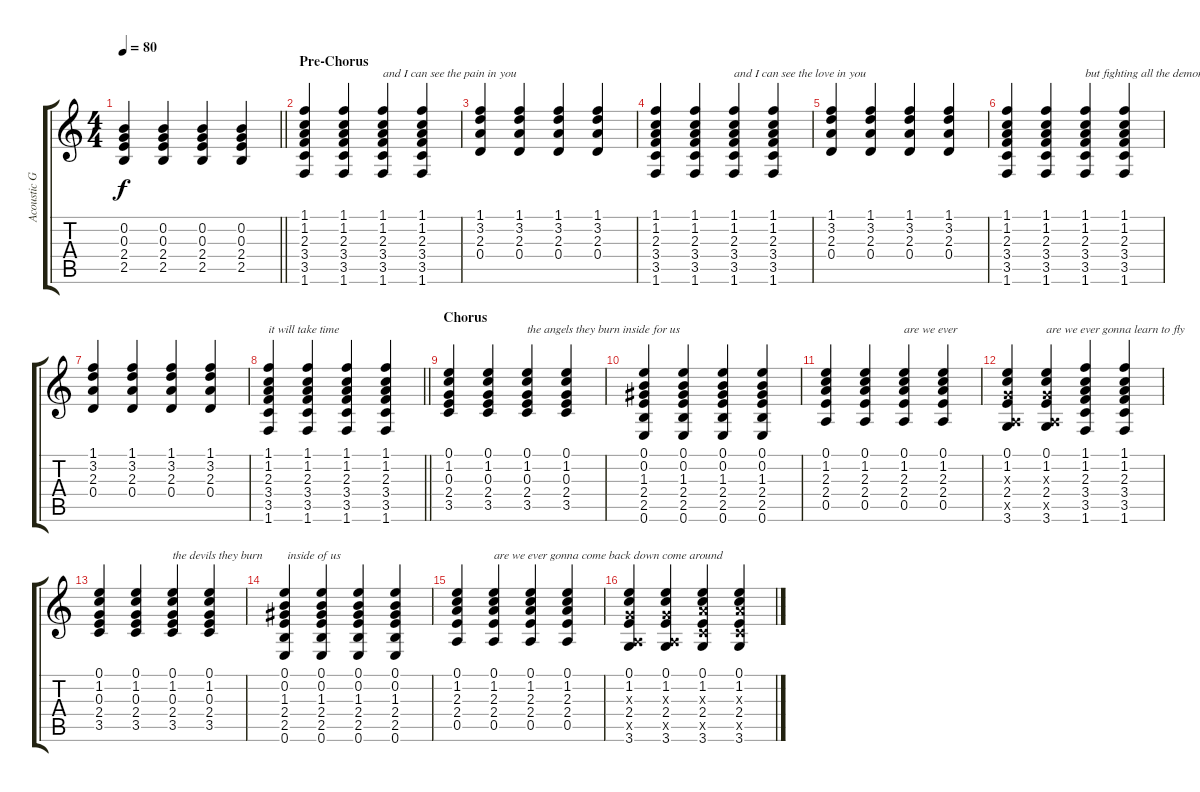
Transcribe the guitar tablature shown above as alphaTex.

\track ("Acoustic Guitar" "Acoustic G") {instrument acousticguitarsteel}
\staff {score tabs}
\tuning (E4 B3 G3 D3 A2 E2) {hide}
\ts (4 4)
\tempo 80
\clef g2
\barLineRight lightlight
\ks c
(0.2 0.3 2.4 2.5).4{dy f} (0.2 0.3 2.4 2.5).4 (0.2 0.3 2.4 2.5).4 (0.2 0.3 2.4 2.5).4 |
\section ("" "Pre-Chorus")
(1.1 1.2 2.3 3.4 3.5 1.6).4 (1.1 1.2 2.3 3.4 3.5 1.6).4 (1.1 1.2 2.3 3.4 3.5 1.6).4{txt "and I can see the pain in you "} (1.1 1.2 2.3 3.4 3.5 1.6).4 |
(1.1 3.2 2.3 0.4).4 (1.1 3.2 2.3 0.4).4 (1.1 3.2 2.3 0.4).4 (1.1 3.2 2.3 0.4).4 |
(1.1 1.2 2.3 3.4 3.5 1.6).4 (1.1 1.2 2.3 3.4 3.5 1.6).4 (1.1 1.2 2.3 3.4 3.5 1.6).4{txt "and I can see the love in you"} (1.1 1.2 2.3 3.4 3.5 1.6).4 |
(1.1 3.2 2.3 0.4).4 (1.1 3.2 2.3 0.4).4 (1.1 3.2 2.3 0.4).4 (1.1 3.2 2.3 0.4).4 |
(1.1 1.2 2.3 3.4 3.5 1.6).4 (1.1 1.2 2.3 3.4 3.5 1.6).4 (1.1 1.2 2.3 3.4 3.5 1.6).4{txt "but fighting all the demons will take time"} (1.1 1.2 2.3 3.4 3.5 1.6).4 |
(1.1 3.2 2.3 0.4).4 (1.1 3.2 2.3 0.4).4 (1.1 3.2 2.3 0.4).4 (1.1 3.2 2.3 0.4).4 |
\barLineRight lightlight
(1.1 1.2 2.3 3.4 3.5 1.6).4{txt "it will take time"} (1.1 1.2 2.3 3.4 3.5 1.6).4 (1.1 1.2 2.3 3.4 3.5 1.6).4 (1.1 1.2 2.3 3.4 3.5 1.6).4 |
\section ("" "Chorus")
(0.1 1.2 0.3 2.4 3.5).4 (0.1 1.2 0.3 2.4 3.5).4 (0.1 1.2 0.3 2.4 3.5).4{txt "the angels they burn inside for us"} (0.1 1.2 0.3 2.4 3.5).4 |
(0.1 0.2 1.3 2.4 2.5 0.6).4 (0.1 0.2 1.3 2.4 2.5 0.6).4 (0.1 0.2 1.3 2.4 2.5 0.6).4 (0.1 0.2 1.3 2.4 2.5 0.6).4 |
(0.1 1.2 2.3 2.4 0.5).4 (0.1 1.2 2.3 2.4 0.5).4 (0.1 1.2 2.3 2.4 0.5).4{txt "are we ever"} (0.1 1.2 2.3 2.4 0.5).4 |
(0.1 1.2 0.3{x} 2.4 0.5{x} 3.6).4 (0.1 1.2 0.3{x} 2.4 0.5{x} 3.6).4{txt "are we ever gonna learn to fly"} (1.1 1.2 2.3 3.4 3.5 1.6).4 (1.1 1.2 2.3 3.4 3.5 1.6).4 |
(0.1 1.2 0.3 2.4 3.5).4 (0.1 1.2 0.3 2.4 3.5).4 (0.1 1.2 0.3 2.4 3.5).4{txt "the devils they burn"} (0.1 1.2 0.3 2.4 3.5).4 |
(0.1 0.2 1.3 2.4 2.5 0.6).4{txt " inside of us"} (0.1 0.2 1.3 2.4 2.5 0.6).4 (0.1 0.2 1.3 2.4 2.5 0.6).4 (0.1 0.2 1.3 2.4 2.5 0.6).4 |
(0.1 1.2 2.3 2.4 0.5).4 (0.1 1.2 2.3 2.4 0.5).4{txt "are we ever gonna come back down come around"} (0.1 1.2 2.3 2.4 0.5).4 (0.1 1.2 2.3 2.4 0.5).4 |
(0.1 1.2 0.3{x} 2.4 0.5{x} 3.6).4 (0.1 1.2 0.3{x} 2.4 0.5{x} 3.6).4 (0.1 1.2 2.3{x} 2.4 3.5{x} 3.6).4 (0.1 1.2 2.3{x} 2.4 3.5{x} 3.6).4
